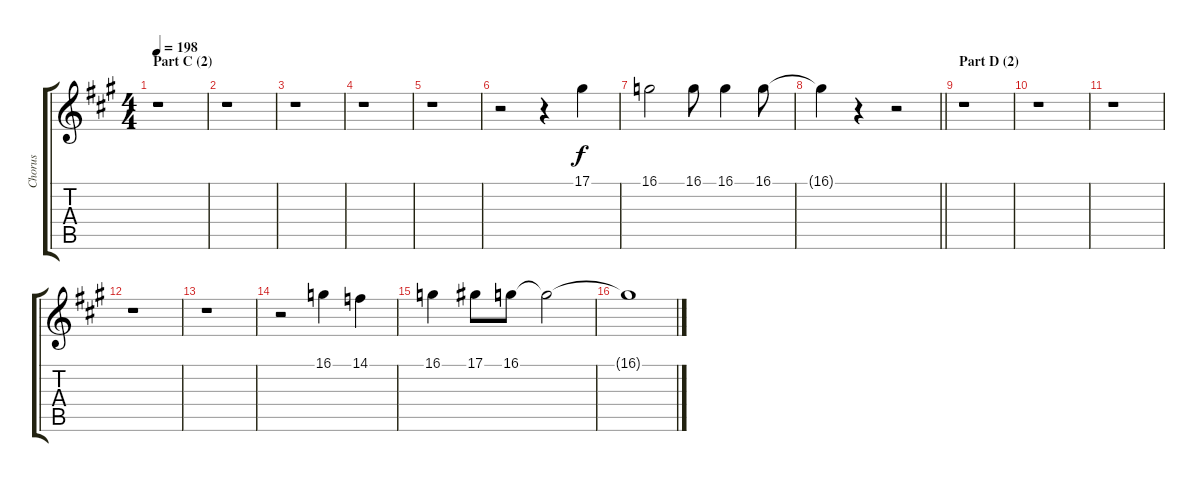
\track ("Chorus" "Chorus") {instrument trumpet}
\staff {score tabs}
\tuning (Eb4 Bb3 Gb3 Db3 Ab2 Eb2) {hide}
\ts (4 4)
\section ("" "Part C (2)")
\tempo 198
\clef g2
\ks a
r.1{dy f} |
r.1 |
r.1 |
r.1 |
r.1 |
r.2 r.4 17.1.4 |
16.1.2 16.1.8 16.1.4 16.1.8 |
\barLineRight lightlight
16.1{t}.4 r.4 r.2 |
\section ("" "Part D (2)")
r.1 |
r.1 |
r.1 |
r.1 |
r.1 |
r.2 16.1.4 14.1.4 |
16.1.4 17.1.8 16.1.8 16.1{t}.2 |
16.1{t}.1
